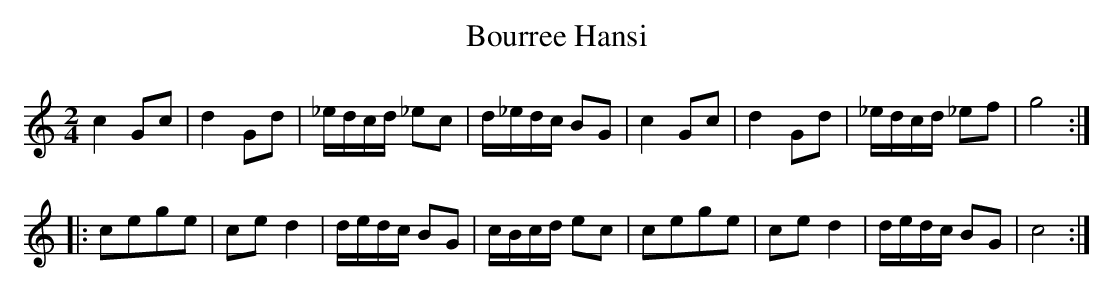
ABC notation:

X:1
T:Bourree Hansi
M:2/4
L:1/16
K:C
c4G2c2 | d4G2d2 | _edcd _e2c2 | d_edc B2G2 |\
c4G2c2 | d4G2d2 | _edcd _e2f2 | g8 :|
|:\
c2e2g2e2 | c2e2d4 | dedc B2G2 | cBcd e2c2 |\
c2e2g2e2 | c2e2d4 | dedc B2G2 | c8 :|
